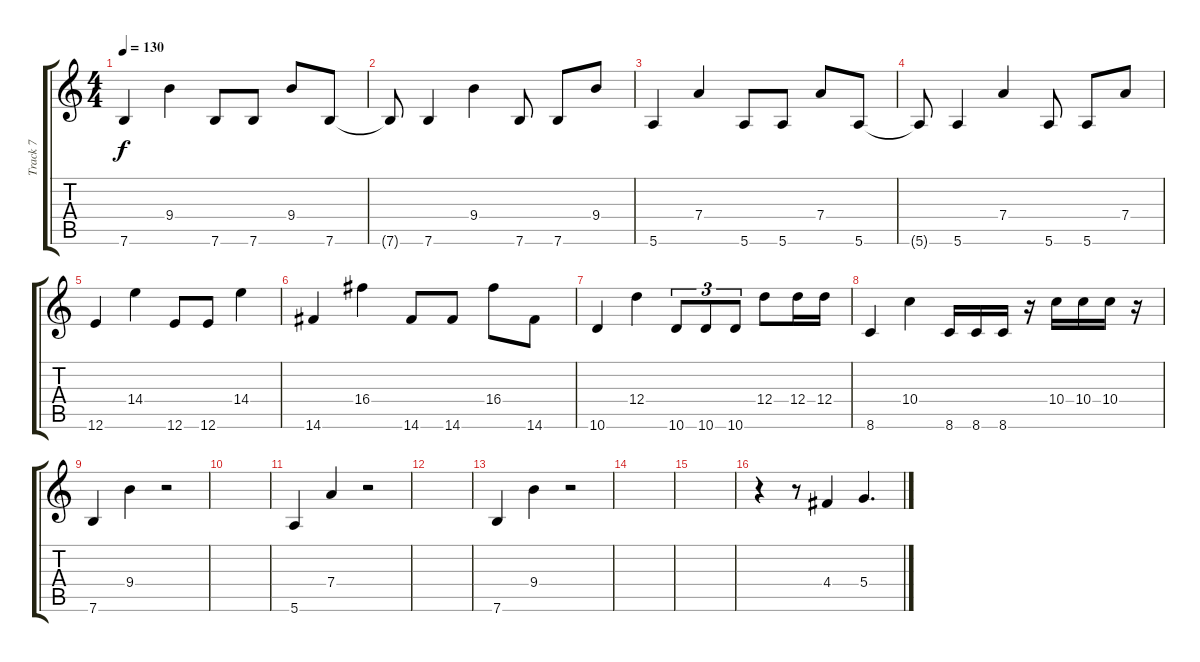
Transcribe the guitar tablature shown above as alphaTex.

\track ("Track 7" "Track 7") {instrument acousticguitarsteel}
\staff {score tabs}
\tuning (E4 B3 G3 D3 A2 E2) {hide}
\ts (4 4)
\tempo 130
\clef g2
\ks c
7.6.4{dy f volume 13} 9.4.4 7.6.8 7.6.8 9.4.8 7.6.8 |
7.6{t}.8 7.6.4 9.4.4 7.6.8 7.6.8 9.4.8 |
5.6.4 7.4.4 5.6.8 5.6.8 7.4.8 5.6.8 |
5.6{t}.8 5.6.4 7.4.4 5.6.8 5.6.8 7.4.8 |
12.6.4 14.4.4 12.6.8 12.6.8 14.4.4 |
14.6.4 16.4.4 14.6.8 14.6.8 16.4.8 14.6.8 |
10.6.4 12.4.4 10.6.8{tu (3 2)} 10.6.8{tu (3 2)} 10.6.8{tu (3 2)} 12.4.8 12.4.16 12.4.16 |
8.6.4 10.4.4 8.6.16 8.6.16 8.6.16 r.16 10.4.16 10.4.16 10.4.16 r.16 |
7.6.4 9.4.4 r.2 |
|
5.6.4 7.4.4 r.2 |
|
7.6.4 9.4.4 r.2 |
|
|
r.4 r.8 4.4.4 5.4.4{d}
